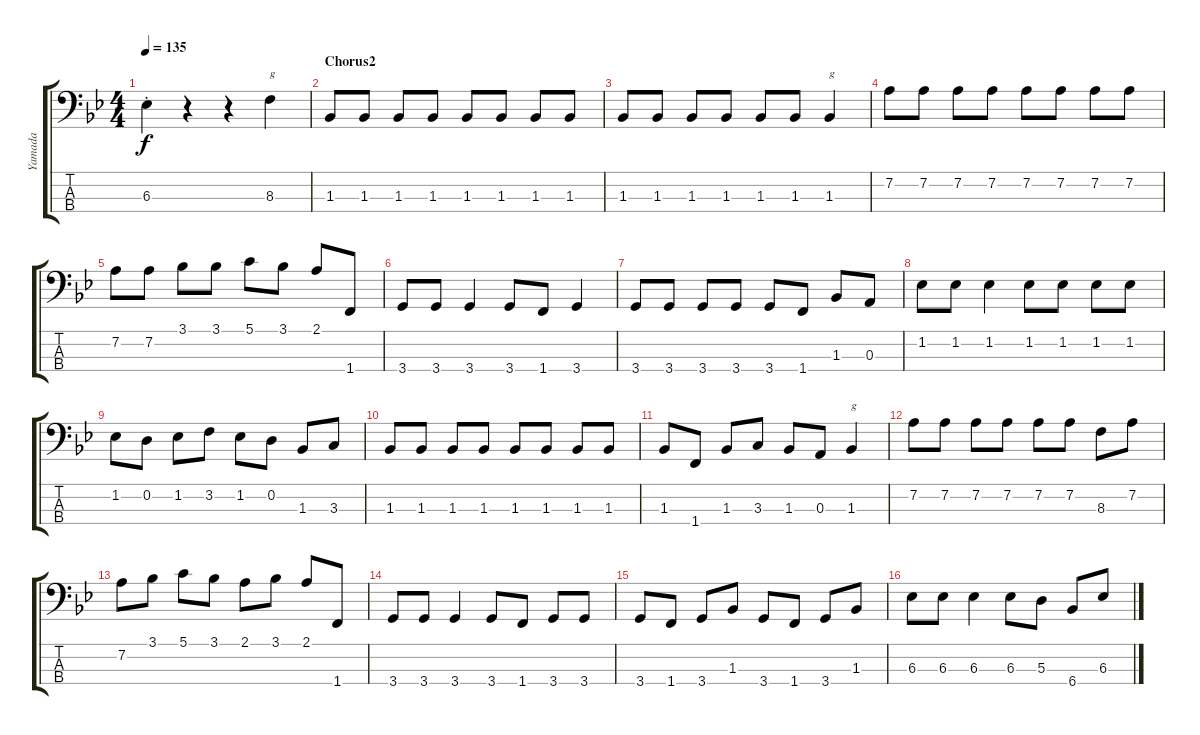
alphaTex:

\track ("Yamada" "Yamada") {instrument electricbassfinger}
\staff {score tabs}
\tuning (G2 D2 A1 E1) {hide}
\ts (4 4)
\tempo 135
\clef f4
\ks bb
6.3{st}.4{dy f} r.4 r.4 8.3.4{txt "g"} |
\section ("" "Chorus2")
1.3.8 1.3.8 1.3.8 1.3.8 1.3.8 1.3.8 1.3.8 1.3.8 |
1.3.8 1.3.8 1.3.8 1.3.8 1.3.8 1.3.8 1.3.4{txt "g"} |
7.2.8 7.2.8 7.2.8 7.2.8 7.2.8 7.2.8 7.2.8 7.2.8 |
7.2.8 7.2.8 3.1.8 3.1.8 5.1.8 3.1.8 2.1.8 1.4.8 |
3.4.8 3.4.8 3.4.4 3.4.8 1.4.8 3.4.4 |
3.4.8 3.4.8 3.4.8 3.4.8 3.4.8 1.4.8 1.3.8 0.3.8 |
1.2.8 1.2.8 1.2.4 1.2.8 1.2.8 1.2.8 1.2.8 |
1.2.8 0.2.8 1.2.8 3.2.8 1.2.8 0.2.8 1.3.8 3.3.8 |
1.3.8 1.3.8 1.3.8 1.3.8 1.3.8 1.3.8 1.3.8 1.3.8 |
1.3.8 1.4.8 1.3.8 3.3.8 1.3.8 0.3.8 1.3.4{txt "g"} |
7.2.8 7.2.8 7.2.8 7.2.8 7.2.8 7.2.8 8.3.8 7.2.8 |
7.2.8 3.1.8 5.1.8 3.1.8 2.1.8 3.1.8 2.1.8 1.4.8 |
3.4.8 3.4.8 3.4.4 3.4.8 1.4.8 3.4.8 3.4.8 |
3.4.8 1.4.8 3.4.8 1.3.8 3.4.8 1.4.8 3.4.8 1.3.8 |
6.3.8 6.3.8 6.3.4 6.3.8 5.3.8 6.4.8 6.3.8
